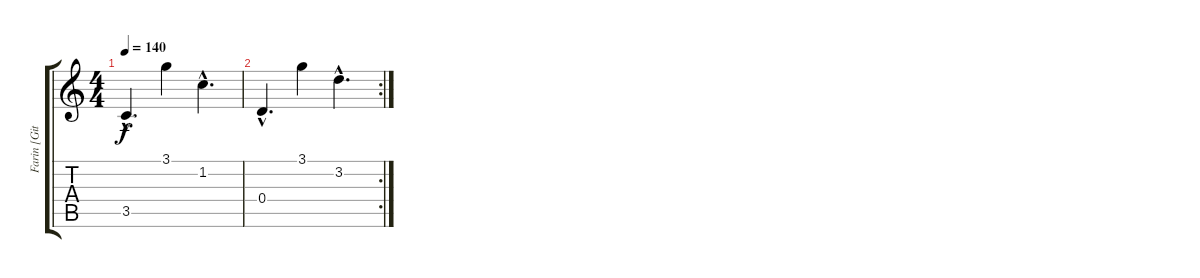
\track ("Farin [Gitarre]" "Farin [Git") {instrument electricguitarclean}
\staff {score tabs}
\tuning (E4 B3 G3 D3 A2 E2) {hide}
\ts (4 4)
\tempo 140
\clef g2
\ks c
3.5{hac}.4{d dy f} 3.1.4 1.2{hac}.4{d} |
\rc 2
0.4{hac}.4{d} 3.1.4 3.2{hac}.4{d}
